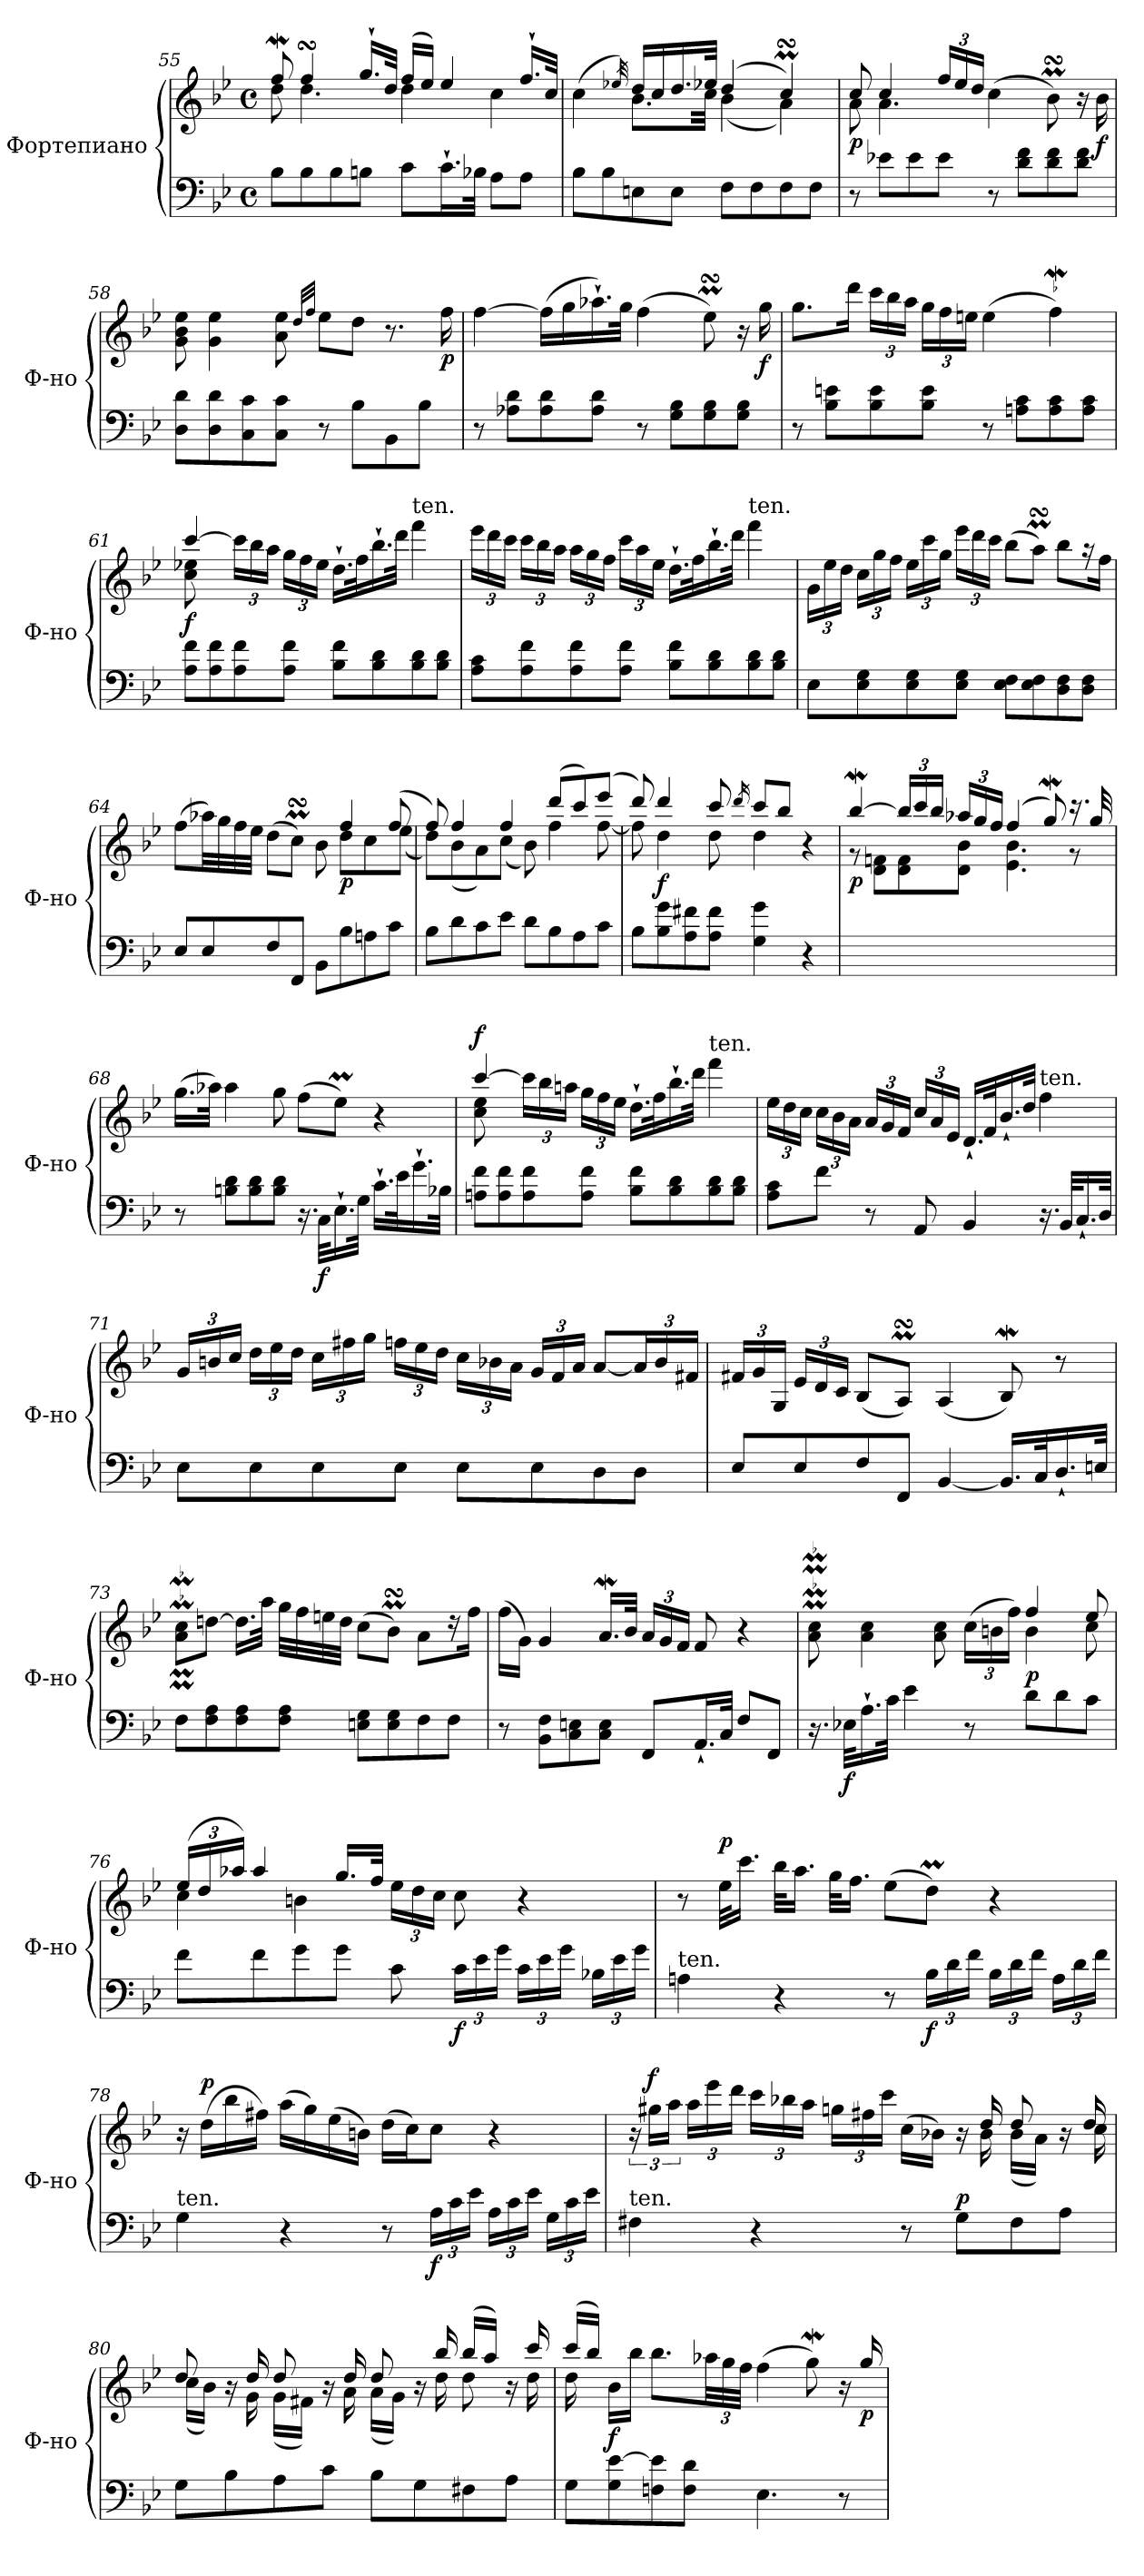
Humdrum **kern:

**kern	**kern	**dynam
*part1	*part1	*part1
*staff2	*staff1	*staff1/2
*I"Фортепиано	*	*
*I'Ф-но	*	*
*clefF4	*clefG2	*
*k[b-e-]	*k[b-e-]	*
*M4/4	*M4/4	*
*met(c)	*met(c)	*
=55	=55	=55
*	*^	*
8B-\L	8ffW/	8dd\	.
8B-\	4ffsSSS/	4.dd\	.
8B-\	.	.	.
8Bn\J	16.gg`/LL	.	.
.	32dd/JJk	.	.
8c\L	(>16ff/LL	4dd\	.
.	16ee-/JJ)	.	.
16.c`\L	4ee-/	.	.
32B-X\JJk	.	.	.
8A\L	.	4cc\	.
8A\J	16.ff`/LL	.	.
.	32cc/JJk	.	.
!!LO:LB:g=z	!!
=56	=56	=56	=56
8B-\L	(>4cc\	4ryy	.
8B-\	.	.	.
.	32qee-X/)	.	.
8En\	16dd/LL	8.b-\L	.
.	16cc/	.	.
8E\J	16.dd/	.	.
.	.	32ryy	.
.	32ee-X/JJk	32cc\Jkk	.
8F\L	(>4dd/	(<4b-\	.
8F\	.	.	.
8F\	4ccMsSSS/)	4a\)	.
8F\J	.	.	.
=57	=57	=57	=57
!	!	!	!LO:DY:b
8r	8cc/	8a\	p
8e-X\L	4cc/	4.a\	.
8e-\	.	.	.
*	*Xbrackettup	*	*
8e-\J	24ff/LL	.	.
.	24ee-/	.	.
.	24dd/JJ	.	.
8r	(>4cc\	2ryy	.
8d\ 8f\L	.	.	.
8d\ 8f\	8b-MsSSs\)	.	.
8d\ 8f\J	16r	.	.
!	!	!	!LO:DY:b
.	16b-\	.	f
*	*v	*v	*
=58	=58	=58
8D\ 8d\L	8g\ 8b-\ 8ee-\	.
8D\ 8d\	4g\ 4ee-\	.
8C\ 8c\	.	.
8C\ 8c\J	8a\ 8ee-\	.
.	32qdd/LLL	.
.	32qff/JJJ	.
8r	8ee-\L	.
8B-\L	8dd\J	.
8BB-\	8.r	.
8B-\J	.	.
!	!	!LO:DY:b
.	16ff\	p
!!LO:LB:g=z
=59	=59	=59
8r	[4ff\	.
8A-X\ 8d\L	.	.
8A-\ 8d\	(>16ff\LL]	.
.	16gg\	.
8A-\ 8d\J	16.aa-X`\)	.
.	32gg\JJk	.
8r	(>4ff\	.
8G\ 8B-\L	.	.
8G\ 8B-\	8ee-MsSSs\)	.
8G\ 8B-\J	16r	.
!	!	!LO:DY:b
.	16gg\	f
=60	=60	=60
8r	8.gg\L	.
8B-\ 8en\L	.	.
.	16ddd\Jk	.
8B-\ 8e\	24ccc\LL	.
.	24bb-\	.
.	24aa\JJ	.
8B-\ 8e\J	24gg\LL	.
.	24ff\	.
.	24een\JJ	.
8r	(>4ee\	.
8An\ 8c\L	.	.
8A\ 8c\	4ffW\)	.
8A\ 8c\J	.	.
!!LO:PB:g=z
=61	=61	=61
*	*^	*
!	!	!	!LO:DY:b
8A\ 8f\L	[4ccc:/	8cc\ 8ee-X\	f
8A\ 8f\	.	4.ryy	.
8A\ 8f\	24ccc\LL]	.	.
.	24bb-\	.	.
.	24aa\JJ	.	.
8A\ 8f\J	24gg\LL	.	.
.	24ff\	.	.
.	24ee-\JJ	.	.
8B-\ 8f\L	16.dd`\LL	2ryy	.
.	32ff\K	.	.
8B-\ 8d\	16.bb-`\	.	.
.	32ddd\JJk	.	.
!	!LO:TX:a:t=ten.	!	!
8B-\ 8d\	4fff\	.	.
8B-\ 8d\J	.	.	.
*	*v	*v	*
=62	=62	=62
8A\ 8c\L	24eee-\LL	.
.	24ddd\	.
.	24ccc\JJ	.
8A\ 8f\	24ccc\LL	.
.	24bb-\	.
.	24aa\JJ	.
8A\ 8f\	24aa\LL	.
.	24gg\	.
.	24ff\JJ	.
8A\ 8f\J	24ccc\LL	.
.	24aa\	.
.	24ee-\JJ	.
8B-\ 8f\L	16.dd`\LL	.
.	32ff\K	.
8B-\ 8d\	16.bb-`\	.
.	32ddd\JJk	.
!	!LO:TX:a:t=ten.	!
8B-\ 8d\	4fff\	.
8B-\ 8d\J	.	.
!!LO:LB:g=z
=63	=63	=63
8E-\L	24g\LL	.
.	24ee-\	.
.	24dd\JJ	.
8E-\ 8G\	24cc\LL	.
.	24gg\	.
.	24ff\JJ	.
8E-\ 8G\	24ee-\LL	.
.	24ccc\	.
.	24gg\JJ	.
8E-\ 8G\J	24eee-\LL	.
.	24ddd\	.
.	24ccc\JJ	.
8E-\ 8F\L	(>8bb-\L	.
8E-\ 8F\	8aamsSsS\J)	.
8D\ 8F\	8bb-\L	.
8D\ 8F\J	16r	.
.	16ff\Jk	.
=64	=64	=64
*	*^	*
8E-/L	(>8ff\L	8ryy	.
*	*v	*v	*
8E-/	32aa-X\LL)	.
.	32gg\	.
.	32ff\	.
.	32ee-\JJJ	.
8F/	(>8dd\L	.
8FF/J	8ccMsSSS\J)	.
8BB-\L	8b-\	.
*	*^	*
!	!	!	!LO:DY:b
8B-\	4ff/	8dd\L	p
8An\	.	8cc\	.
8c\J	(>8ff/	(<8ee-\J	.
=65	=65	=65	=65
8B-\L	8ff/)	8dd\L)	.
8d\	4ff/	(<8b-\	.
8c\	.	8a\)	.
8e-\J	4ff/	(<8cc\J	.
8d\L	.	8b-\)	.
8B-\	(>8ddd/L	4ff\	.
8A\	8ccc/)	.	.
8c\J	(>8eee-/J	[8ff\	.
!!LO:LB:g=z	!!
=66	=66	=66	=66
8B-\L	8ddd/)	8ff\]	.
!	!	!	!LO:DY:b
8B-\ 8g\	4ddd/	4dd\	f
8A\ 8f#X\	.	.	.
8A\ 8f#\J	8ccc/	8dd\	.
.	16qddd/	.	.
4G\ 4g\	8ccc/L	4dd\	.
.	8bb-/J	.	.
4r	4r	4ryy	.
=67	=67	=67	=67
!	!	!	!LO:DY:b
1ryy	[4bb-w/	8r	p
.	.	8d\ 8fn\L	.
.	24bb-/LL]	8d\ 8f\	.
.	24ccc/	.	.
.	24bb-/JJ	.	.
.	24aa-X/LL	8d\ 8b-\J	.
.	24gg/	.	.
.	24ff/JJ	.	.
.	(>4ff/	4.e-\ 4.b-\	.
.	8ggW/)	.	.
.	16.r	8r	.
.	32gg/	.	.
*	*v	*v	*
=68	=68	=68
8r	(>16.gg\LL	.
.	32aa-X\JJk)	.
8Bn\ 8d\L	4aa-\	.
8B\ 8d\	.	.
8B\ 8d\J	8gg\	.
16.r	(>8ff\L	.
!	!	!LO:DY:b=2
32C\KLL	.	f
16.E-`\	8ee-M\J)	.
32G\JJk	.	.
16.c`\LL	4r	.
32e-\K	.	.
16.g`\	.	.
32B-X\JJk	.	.
!!LO:LB:g=z
=69	=69	=69
*	*^	*
!	!	!	!LO:DY:a
8An\ 8f\L	[4ccc:/	8cc\ 8ee-\	f
8A\ 8f\	.	2..ryy	.
8A\ 8f\	24ccc\LL]	.	.
.	24bb-\	.	.
.	24aan\JJ	.	.
8A\ 8f\J	24gg\LL	.	.
.	24ff\	.	.
.	24ee-\JJ	.	.
8B-\ 8f\L	16.dd`\LL	.	.
.	32ff\K	.	.
8B-\ 8d\	16.bb-`\	.	.
.	32ddd\JJk	.	.
!	!LO:TX:a:t=ten.	!	!
8B-\ 8d\	4fff\	.	.
8B-\ 8d\J	.	.	.
*	*v	*v	*
=70	=70	=70
8A\ 8c\L	24ee-\LL	.
.	24dd\	.
.	24cc\JJ	.
8f\J	24cc\LL	.
.	24b-\	.
.	24a\JJ	.
8r	24a/LL	.
.	24g/	.
.	24f/JJ	.
8AA/	24cc/LL	.
.	24a/	.
.	24e-/JJ	.
4BB-/	16.d`/LL	.
.	32f/K	.
.	16.b-`</	.
.	32dd/JJk	.
!	!LO:TX:a:t=ten.	!
16.r	4ff\	.
32BB-/KLL	.	.
16.C`/	.	.
32D/JJk	.	.
!!LO:LB:g=z
=71	=71	=71
8E-\L	24g/LL	.
.	24bn/	.
.	24cc/JJ	.
8E-\	24dd\LL	.
.	24ee-\	.
.	24dd\JJ	.
8E-\	24cc\LL	.
.	24ff#X\	.
.	24gg\JJ	.
8E-\J	24ffn\LL	.
.	24ee-\	.
.	24dd\JJ	.
8E-\L	24cc\LL	.
.	24b-X\	.
.	24a\JJ	.
8E-\	24g/LL	.
.	24f/	.
.	24a/JJ	.
8D\	[8a/L	.
8D\J	24a/L]	.
.	24b-/	.
.	24f#X/JJ	.
=72	=72	=72
8E-/L	24f#X/LL	.
.	24g/	.
.	24G/JJ	.
8E-/	24e-/LL	.
.	24d/	.
.	24c/JJ	.
8F/	(<8B-/L	.
8FF/J	8AmsSsS/J)	.
[4BB-/	(<4A/	.
16.BB-/LL]	8B-w/)	.
32C/K	.	.
16.D`/	8r	.
32En/JJk	.	.
!!LO:LB:g=z
=73	=73	=73
8F\L	8a\m 8cc\mL	.
8F\ 8A\	[8dd\J	.
8F\ 8A\	16.dd\LL]	.
.	32aa\JJk	.
8F\ 8A\J	32gg\LLL	.
.	32ff\	.
.	32een\	.
.	32dd\JJJ	.
8En\ 8G\L	(>8cc\L	.
8E\ 8G\	8b-MsSSs\J)	.
8F\	8a\L	.
8F\J	16r	.
.	16ff\Jk	.
=74	=74	=74
8r	(>16ff\LL	.
.	16g\JJ)	.
8BB-\ 8F\L	4g/	.
8C\ 8En\	.	.
8C\ 8E\J	16.aW/LL	.
.	32b-/JJk	.
8FF/L	24a/LL	.
.	24g/	.
.	24f/JJ	.
16.AA`/L	8f/	.
32C/JJk	.	.
8F/L	4r	.
8FF/J	.	.
!!LO:PB:g=z
=75	=75	=75
*	*^	*
16.r	8a\m 8cc\m	8ryy	.
!	!	!	!LO:DY:b=2
32E-X\KLL	.	.	f
*	*v	*v	*
16.A`\	4a\ 4cc\	.
32c\JJk	.	.
4e-\	.	.
.	8a\ 8cc\	.
8r	(>24cc\LL	.
.	24bn\	.
.	24ff\JJ)	.
*	*^	*
!	!	!	!LO:DY:a=2
8d\L	4ff/	4b\	p
8d\	.	.	.
8c\J	8ee-/	8cc\	.
=76	=76	=76	=76
8f\L	(>24ee-/LL	4cc\	.
.	24dd/	.	.
.	24aa-X/JJ)	.	.
8f\	4aa-/	.	.
8g\	.	4bn\	.
8g\J	16.gg/LL	.	.
.	32ff/JJk	.	.
8c\	24ee-\LL	2ryy	.
.	24dd\	.	.
.	24cc\JJ	.	.
*Xbrackettup	*	*	*
!	!	!	!LO:DY:b=2
24c\LL	8cc\	.	f
24e-\	.	.	.
24g\JJ	.	.	.
24c\LL	4r	.	.
24e-\	.	.	.
24g\JJ	.	.	.
24B-X\LL	.	.	.
24e-\	.	.	.
24g\JJ	.	.	.
*	*v	*v	*
!!LO:LB:g=z
=77	=77	=77
!LO:TX:a:t=ten.	!	!
4An\	8r	.
!	!	!LO:DY:a
.	32ee-\KLL	p
.	16.ccc\JJ	.
4r	32bb-\KLL	.
.	16.aa\JJ	.
.	32gg\KLL	.
.	16.ff\JJ	.
8r	(>8ee-\L	.
!	!	!LO:DY:b=2
24B-\LL	8ddm\J)	f
24d\	.	.
24f\JJ	.	.
24B-\LL	4r	.
24d\	.	.
24f\JJ	.	.
24A\LL	.	.
24d\	.	.
24f\JJ	.	.
=78	=78	=78
!LO:TX:a:t=ten.	!	!
4G\	16r	.
!	!	!LO:DY:a
.	(>16dd\LL	p
.	16bb-\	.
.	16ff#X\JJ)	.
4r	(>16aa\LL	.
.	16gg\)	.
.	(>16ee-\	.
.	16bn\JJ)	.
8r	(>16dd\LL	.
.	16cc\J)	.
!	!	!LO:DY:b=2
24A\LL	8cc\J	f
24c\	.	.
24e-\JJ	.	.
24A\LL	4r	.
24c\	.	.
24e-\JJ	.	.
24G\LL	.	.
24c\	.	.
24e-\JJ	.	.
!!LO:LB:g=z
=79	=79	=79
*	*brackettup	*
*	*^	*
!LO:TX:a:t=ten.	!	!	!
4F#X\	24r	8.ryy	.
!	!	!	!LO:DY:a
.	24gg#X\LL	.	f
.	24aa\JJ	.	.
*	*Xbrackettup	*	*
.	24aa\LL	.	.
.	24eee-\	.	.
*	*v	*v	*
.	24ddd\JJ	.
4r	24ccc\LL	.
.	24bb-X\	.
.	24aa\JJ	.
.	24ggn\LL	.
.	24ff#X\	.
.	24ccc\JJ	.
8r	(>16cc\LL	.
.	16b-X\JJ)	.
!	!	!LO:DY:a=2
8G\L	16r	p
*	*^	*
.	16dd/	16b-\	.
8F#i\	8dd/	(<16b-\LL	.
.	.	16a\JJ)	.
8A\J	16r	16ryy	.
.	16dd/	16cc\	.
=80	=80	=80	=80
8G\L	8dd/	(<16cc\LL	.
.	.	16b-\JJ)	.
8B-\	16r	16ryy	.
.	16dd/	16g\	.
8A\	8dd/	(<16g\LL	.
.	.	16f#X\JJ)	.
8c\J	16r	16ryy	.
.	16dd/	16a\	.
8B-\L	8dd/	(<16a\LL	.
.	.	16g\JJ)	.
8G\	16r	16ryy	.
.	16bb-/	16dd\	.
8F#X\	(>16bb-/LL	8dd\	.
.	16aa/JJ)	.	.
8A\J	16r	16ryy	.
.	16ccc/	16dd\	.
!!LO:LB:g=z	!!
=81	=81	=81	=81
8G\L	(>16ccc/LL	16dd\	.
.	16bb-/JJ)	2...ryy	.
!	!	!	!LO:DY:b
8G\ [8e-\	16b-\LL	.	f
.	16bb-\JJ	.	.
8Fn\ 8e-\]	8.bb-\L	.	.
8F\ 8d\J	.	.	.
.	48aa-X\LL	.	.
.	48gg\	.	.
.	48ff\JJJ	.	.
4.E-\	(>4ff\	.	.
.	8ggW\)	.	.
8r	16r	.	.
!	!	!	!LO:DY:b
.	16gg/	.	p
*	*v	*v	*
=	=	=
*-	*-	*-
